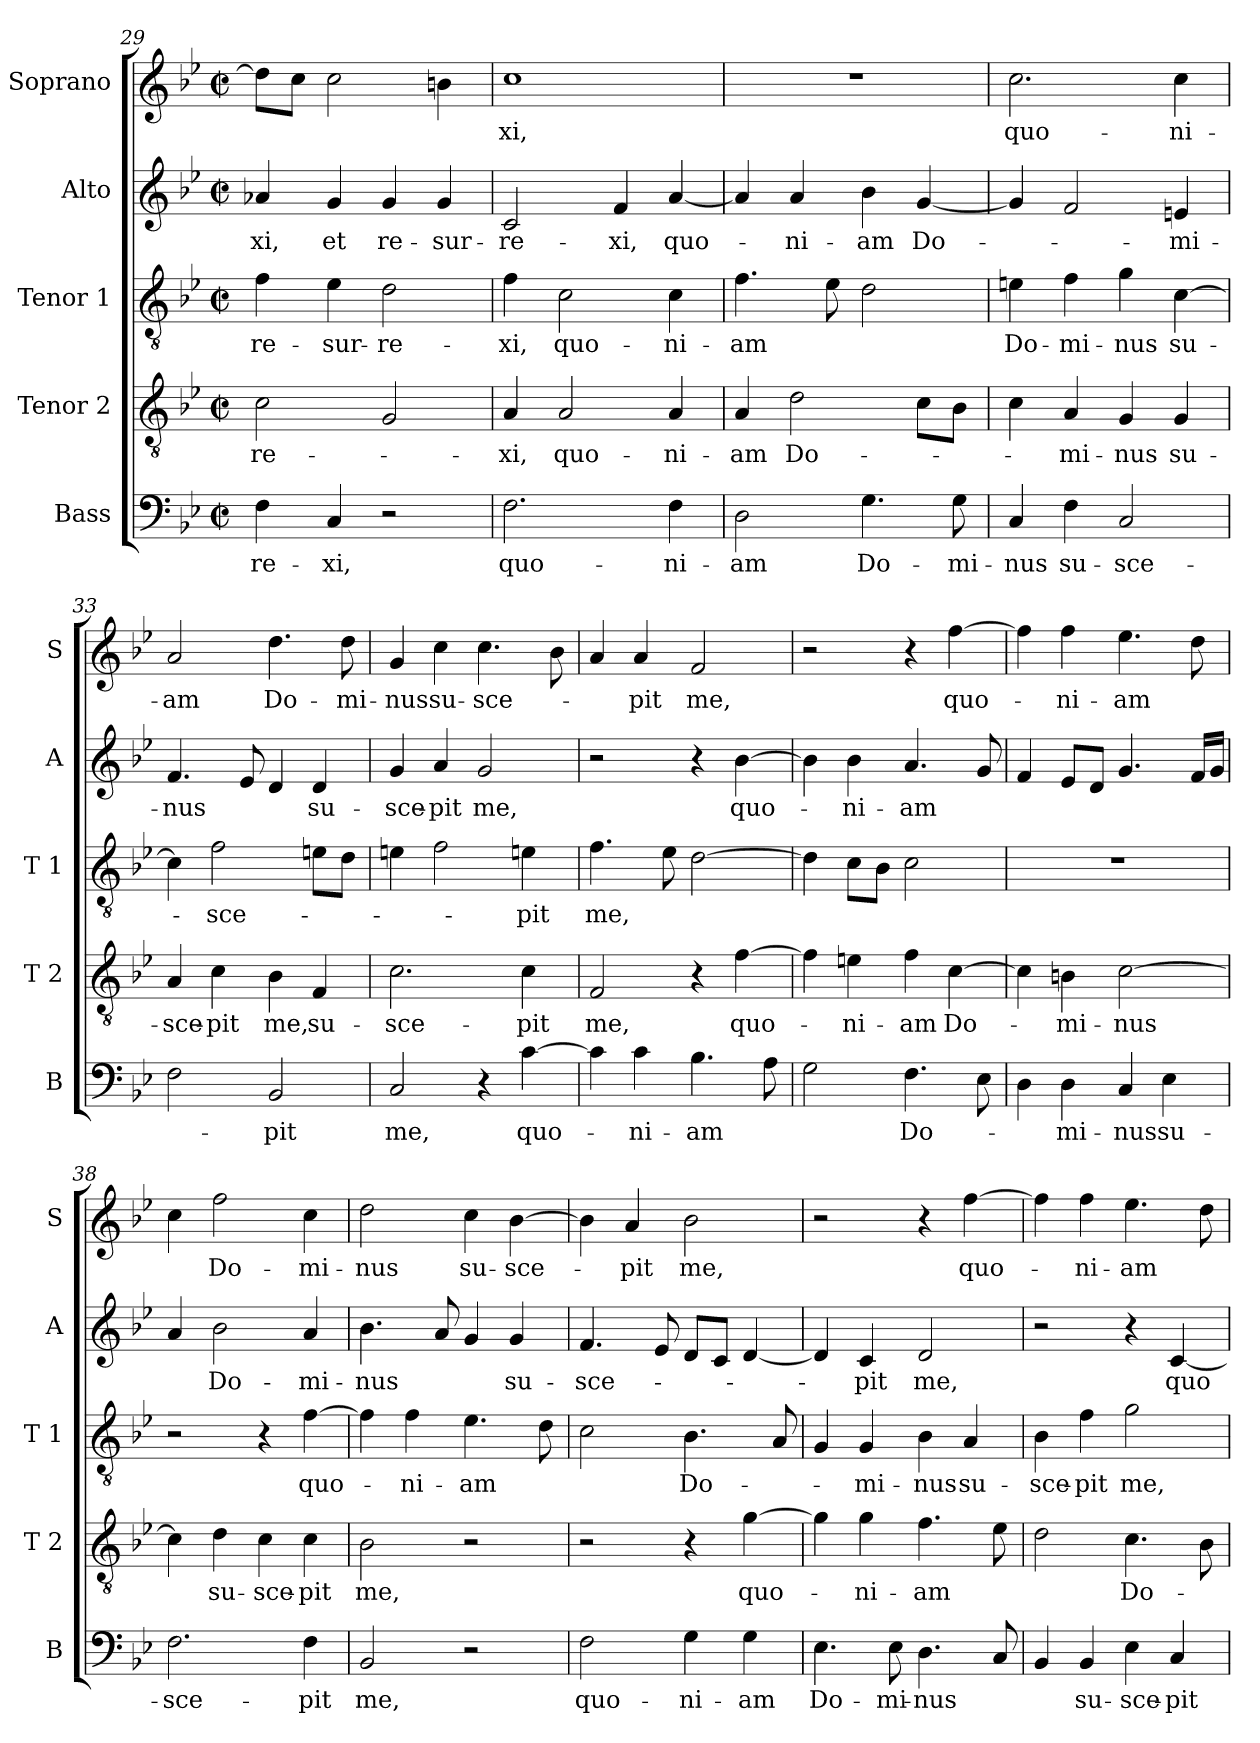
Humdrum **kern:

**kern	**text	**kern	**text	**kern	**text	**kern	**text	**kern	**text
*part5	*part5	*part4	*part4	*part3	*part3	*part2	*part2	*part1	*part1
*staff5	*staff5	*staff4	*staff4	*staff3	*staff3	*staff2	*staff2	*staff1	*staff1
*I"Bass	*	*I"Tenor 2	*	*I"Tenor 1	*	*I"Alto	*	*I"Soprano	*
*I'B	*	*I'T 2	*	*I'T 1	*	*I'A	*	*I'S	*
*clefF4	*	*clefGv2	*	*clefGv2	*	*clefG2	*	*clefG2	*
*k[b-e-]	*	*k[b-e-]	*	*k[b-e-]	*	*k[b-e-]	*	*k[b-e-]	*
*B-:	*	*B-:	*	*B-:	*	*B-:	*	*B-:	*
*M2/2	*	*M2/2	*	*M2/2	*	*M2/2	*	*M2/2	*
*met(c|)	*	*met(c|)	*	*met(c|)	*	*met(c|)	*	*met(c|)	*
=29	=29	=29	=29	=29	=29	=29	=29	=29	=29
4F\	-re-	2c\	-re-	4f\	re-	4a-X/	-xi,	8dd\L]	.
.	.	.	.	.	.	.	.	8cc\J	.
4C/	-xi,	.	.	4e-\	-sur-	4g/	et	2cc\	.
2r	.	2G/	.	2d\	-re-	4g/	re-	.	.
.	.	.	.	.	.	4g/	-sur-	4bn\	.
=30	=30	=30	=30	=30	=30	=30	=30	=30	=30
2.F\	quo-	4A/	-xi,	4f\	-xi,	2c/	-re-	1cc	-xi,
.	.	2A/	quo-	2c\	quo-	.	.	.	.
.	.	.	.	.	.	4f/	-xi,	.	.
4F\	-ni-	4A/	-ni-	4c\	-ni-	[4a/	quo-	.	.
!!LO:LB:g=z
=31	=31	=31	=31	=31	=31	=31	=31	=31	=31
2D\	-am	4A/	-am	4.f\	-am	4a/]	.	1r	.
.	.	2d\	Do-	.	.	4a/	-ni-	.	.
.	.	.	.	8e-\	.	.	.	.	.
4.G\	Do-	.	.	2d\	.	4b-\	-am	.	.
.	.	8c\L	.	.	.	[4g/	Do-	.	.
8G\	-mi-	8B-\J	.	.	.	.	.	.	.
=32	=32	=32	=32	=32	=32	=32	=32	=32	=32
4C/	-nus	4c\	.	4en\	Do-	4g/]	.	2.cc\	quo-
4F\	su-	4A/	-mi-	4f\	-mi-	2f/	.	.	.
2C/	-sce-	4G/	-nus	4g\	-nus	.	.	.	.
.	.	4G/	su-	[4c\	su-	4en/	-mi-	4cc\	-ni-
=33	=33	=33	=33	=33	=33	=33	=33	=33	=33
2F\	.	4A/	-sce-	4c\]	.	4.f/	-nus	2a/	-am
.	.	4c\	-pit	2f\	-sce-	.	.	.	.
.	.	.	.	.	.	8e-/	.	.	.
2BB-/	-pit	4B-\	me,	.	.	4d/	.	4.dd\	Do-
.	.	4F/	su-	8en\L	.	4d/	su-	.	.
.	.	.	.	8d\J	.	.	.	8dd\	-mi-
=34	=34	=34	=34	=34	=34	=34	=34	=34	=34
2C/	me,	2.c\	-sce-	4en\	.	4g/	-sce-	4g/	-nus
.	.	.	.	2f\	.	4a/	-pit	4cc\	su-
4r	.	.	.	.	.	2g/	me,	4.cc\	-sce-
[4c\	quo-	4c\	-pit	4en\	-pit	.	.	.	.
.	.	.	.	.	.	.	.	8b-\	.
=35	=35	=35	=35	=35	=35	=35	=35	=35	=35
4c\]	.	2F/	me,	4.f\	me,	2r	.	4a/	.
4c\	-ni-	.	.	.	.	.	.	4a/	-pit
.	.	.	.	8e-\	.	.	.	.	.
4.B-\	-am	4r	.	[2d\	.	4r	.	2f/	me,
.	.	[4f\	quo-	.	.	[4b-\	quo-	.	.
8A\	.	.	.	.	.	.	.	.	.
=36	=36	=36	=36	=36	=36	=36	=36	=36	=36
2G\	.	4f\]	.	4d\]	.	4b-\]	.	2r	.
.	.	4en\	-ni-	8c\L	.	4b-\	-ni-	.	.
.	.	.	.	8B-\J	.	.	.	.	.
4.F\	Do-	4f\	-am	2c\	.	4.a/	-am	4r	.
.	.	[4c\	Do-	.	.	.	.	[4ff\	quo-
8E-\	.	.	.	.	.	8g/	.	.	.
!!LO:PB:g=z
=37	=37	=37	=37	=37	=37	=37	=37	=37	=37
4D\	.	4c\]	.	1r	.	4f/	.	4ff\]	.
4D\	-mi-	4Bn\	-mi-	.	.	8e-/L	.	4ff\	-ni-
.	.	.	.	.	.	8d/J	.	.	.
4C/	-nus	[2c\	-nus	.	.	4.g/	.	4.ee-\	-am
4E-\	su-	.	.	.	.	.	.	.	.
.	.	.	.	.	.	16f/LL	.	8dd\	.
.	.	.	.	.	.	16g/JJ	.	.	.
=38	=38	=38	=38	=38	=38	=38	=38	=38	=38
2.F\	-sce-	4c\]	.	2r	.	4a/	.	4cc\	.
.	.	4d\	su-	.	.	2b-\	Do-	2ff\	Do-
.	.	4c\	-sce-	4r	.	.	.	.	.
4F\	-pit	4c\	-pit	[4f\	quo-	4a/	-mi-	4cc\	-mi-
=39	=39	=39	=39	=39	=39	=39	=39	=39	=39
2BB-/	me,	2B-\	me,	4f\]	.	4.b-\	-nus	2dd\	-nus
.	.	.	.	4f\	-ni-	.	.	.	.
.	.	.	.	.	.	8a/	.	.	.
2r	.	2r	.	4.e-\	-am	4g/	.	4cc\	su-
.	.	.	.	.	.	4g/	su-	[4b-\	-sce-
.	.	.	.	8d\	.	.	.	.	.
=40	=40	=40	=40	=40	=40	=40	=40	=40	=40
2F\	quo-	2r	.	2c\	.	4.f/	-sce-	4b-\]	.
.	.	.	.	.	.	.	.	4a/	-pit
.	.	.	.	.	.	8e-/	.	.	.
4G\	-ni-	4r	.	4.B-\	Do-	8d/L	.	2b-\	me,
.	.	.	.	.	.	8c/J	.	.	.
4G\	-am	[4g\	quo-	.	.	[4d/	.	.	.
.	.	.	.	8A/	.	.	.	.	.
=41	=41	=41	=41	=41	=41	=41	=41	=41	=41
4.E-\	Do-	4g\]	.	4G/	.	4d/]	.	2r	.
.	.	4g\	-ni-	4G/	-mi-	4c/	-pit	.	.
8E-\	-mi-	.	.	.	.	.	.	.	.
4.D\	-nus	4.f\	-am	4B-\	-nus	2d/	me,	4r	.
.	.	.	.	4A/	su-	.	.	[4ff\	quo-
8C/	.	8e-\	.	.	.	.	.	.	.
=42	=42	=42	=42	=42	=42	=42	=42	=42	=42
4BB-/	.	2d\	.	4B-\	-sce-	2r	.	4ff\]	.
4BB-/	su-	.	.	4f\	-pit	.	.	4ff\	-ni-
4E-\	-sce-	4.c\	Do-	2g\	me,	4r	.	4.ee-\	-am
4C/	-pit	.	.	.	.	[4c/	quo-	.	.
.	.	8B-\	.	.	.	.	.	8dd\	.
=	=	=	=	=	=	=	=	=	=
*-	*-	*-	*-	*-	*-	*-	*-	*-	*-
